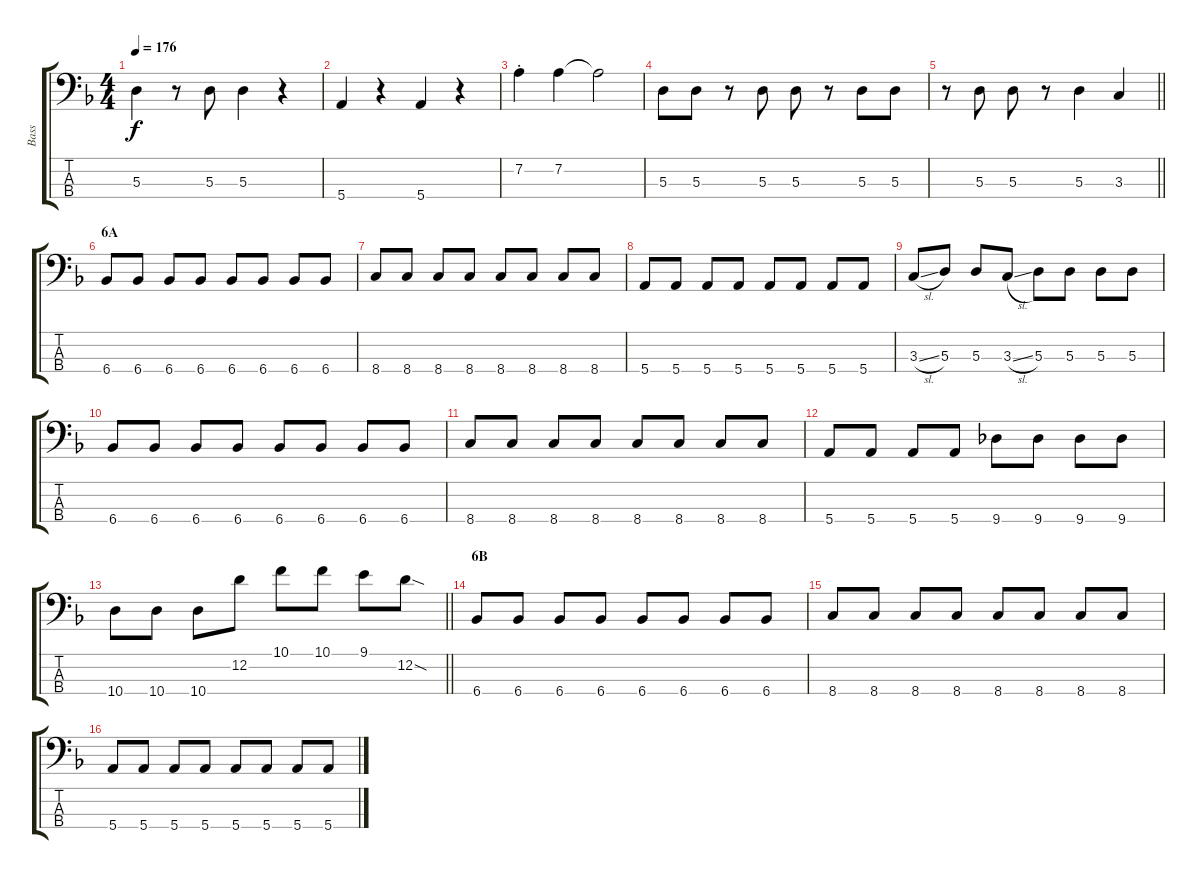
\track ("Bass" "Bass") {instrument electricbasspick}
\staff {score tabs}
\tuning (G2 D2 A1 E1) {hide}
\ts (4 4)
\tempo 176
\clef f4
\ks f
5.3.4{dy f} r.8 5.3.8 5.3.4 r.4 |
5.4.4 r.4 5.4.4 r.4 |
7.2{st}.4 7.2.4 7.2{t}.2 |
5.3.8 5.3.8 r.8 5.3.8 5.3.8 r.8 5.3.8 5.3.8 |
\barLineRight lightlight
r.8 5.3.8 5.3.8 r.8 5.3.4 3.3.4 |
\section ("" "6A")
6.4.8 6.4.8 6.4.8 6.4.8 6.4.8 6.4.8 6.4.8 6.4.8 |
8.4.8 8.4.8 8.4.8 8.4.8 8.4.8 8.4.8 8.4.8 8.4.8 |
5.4.8 5.4.8 5.4.8 5.4.8 5.4.8 5.4.8 5.4.8 5.4.8 |
3.3{sl}.8 5.3.8 5.3.8 3.3{sl}.8 5.3.8 5.3.8 5.3.8 5.3.8 |
6.4.8 6.4.8 6.4.8 6.4.8 6.4.8 6.4.8 6.4.8 6.4.8 |
8.4.8 8.4.8 8.4.8 8.4.8 8.4.8 8.4.8 8.4.8 8.4.8 |
5.4.8 5.4.8 5.4.8 5.4.8 9.4.8 9.4.8 9.4.8 9.4.8 |
\barLineRight lightlight
10.4.8 10.4.8 10.4.8 12.2.8 10.1.8 10.1.8 9.1.8 12.2{sod}.8 |
\section ("" "6B")
6.4.8 6.4.8 6.4.8 6.4.8 6.4.8 6.4.8 6.4.8 6.4.8 |
8.4.8 8.4.8 8.4.8 8.4.8 8.4.8 8.4.8 8.4.8 8.4.8 |
5.4.8 5.4.8 5.4.8 5.4.8 5.4.8 5.4.8 5.4.8 5.4.8
